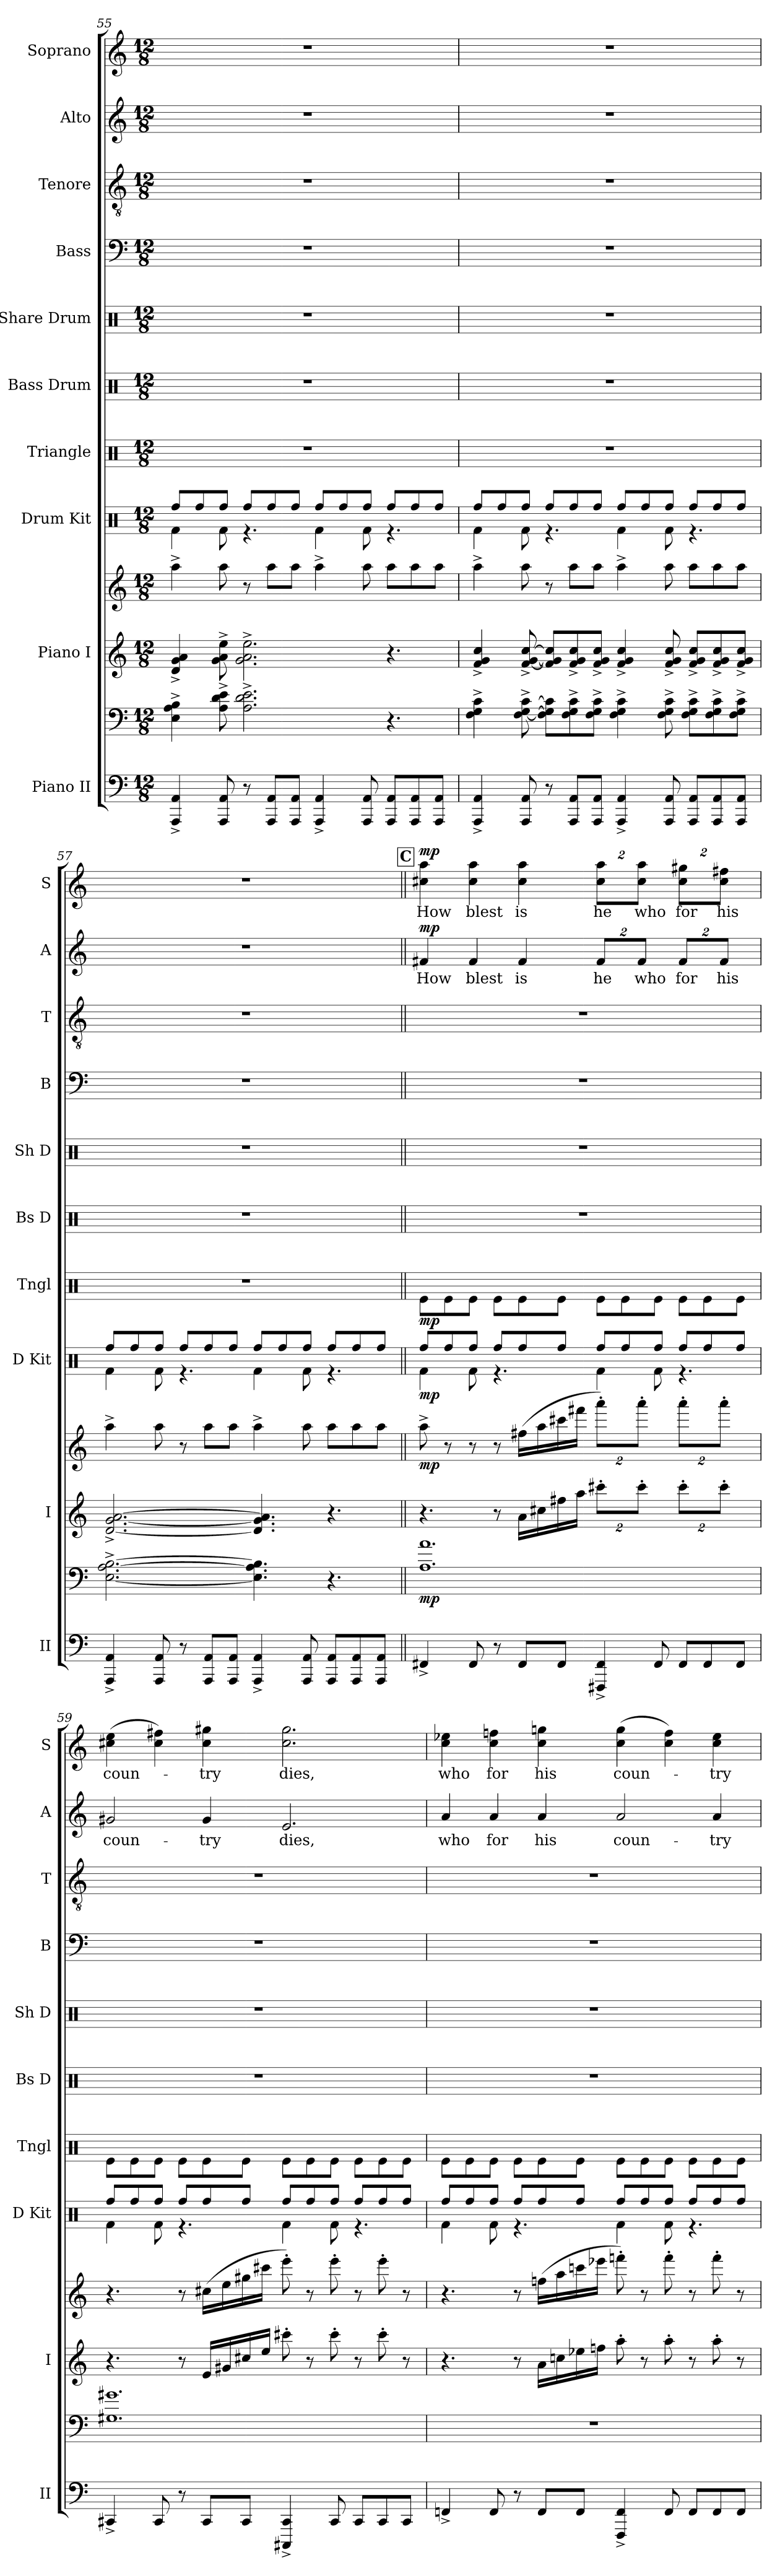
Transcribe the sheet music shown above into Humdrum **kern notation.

**kern	**kern	**dynam	**kern	**kern	**dynam	**kern	**dynam	**kern	**dynam	**kern	**kern	**kern	**kern	**kern	**text	**dynam	**kern	**text	**dynam
*part10	*part10	*part10	*part9	*part9	*part9	*part8	*part8	*part7	*part7	*part6	*part5	*part4	*part3	*part2	*part2	*part2	*part1	*part1	*part1
*staff12	*staff11	*staff11/12	*staff10	*staff9	*staff9/10	*staff8	*staff8	*staff7	*staff7	*staff6	*staff5	*staff4	*staff3	*staff2	*staff2	*staff2	*staff1	*staff1	*staff1
*I"Piano II	*	*	*I"Piano I	*	*	*I"Drum Kit	*	*I"Triangle	*	*I"Bass Drum	*I"Share Drum	*I"Bass	*I"Tenore	*I"Alto	*	*	*I"Soprano	*	*
*I'II	*	*	*I'I	*	*	*I'D Kit	*	*I'Tngl	*	*I'Bs D	*I'Sh D	*I'B	*I'T	*I'A	*	*	*I'S	*	*
!!LO:LB:g=z
*clefF4	*clefF4	*	*clefG2	*clefG2	*	*clefX	*	*clefX	*	*clefX	*clefX	*clefF4	*clefGv2	*clefG2	*	*	*clefG2	*	*
*k[]	*k[]	*	*k[]	*k[]	*	*k[]	*	*k[]	*	*k[]	*k[]	*k[]	*k[]	*k[]	*	*	*k[]	*	*
*M12/8	*M12/8	*	*M12/8	*M12/8	*	*M12/8	*	*M12/8	*	*M12/8	*M12/8	*M12/8	*M12/8	*M12/8	*	*	*M12/8	*	*
=55	=55	=55	=55	=55	=55	=55	=55	=55	=55	=55	=55	=55	=55	=55	=55	=55	=55	=55	=55
*	*	*	*	*	*	*^	*	*	*	*	*	*	*	*	*	*	*	*	*
4AAA/^ 4AA/^	4E\^ 4A\^ 4B\^	.	4d/^ 4g/^ 4a/^	4aa^\	.	8Rff/L	4Rf\	.	1.r	.	1.r	1.r	1.r	1.r	1.r	.	.	1.r	.	.
.	.	.	.	.	.	8Rff/	.	.	.	.	.	.	.	.	.	.	.	.	.	.
8AAA/ 8AA/	8A\^ 8d\^ 8e\^	.	8g\^ 8a\^ 8ee\^	8aa\	.	8Rff/J	8Rf\	.	.	.	.	.	.	.	.	.	.	.	.	.
8r	2.A\^ 2.d\^ 2.e\^	.	2.g\^ 2.a\^ 2.ee\^	8r	.	8Rff/L	4.r	.	.	.	.	.	.	.	.	.	.	.	.	.
8AAA/ 8AA/L	.	.	.	8aa\L	.	8Rff/	.	.	.	.	.	.	.	.	.	.	.	.	.	.
8AAA/ 8AA/J	.	.	.	8aa\J	.	8Rff/J	.	.	.	.	.	.	.	.	.	.	.	.	.	.
4AAA/^ 4AA/^	.	.	.	4aa^\	.	8Rff/L	4Rf\	.	.	.	.	.	.	.	.	.	.	.	.	.
.	.	.	.	.	.	8Rff/	.	.	.	.	.	.	.	.	.	.	.	.	.	.
8AAA/ 8AA/	.	.	.	8aa\	.	8Rff/J	8Rf\	.	.	.	.	.	.	.	.	.	.	.	.	.
8AAA/ 8AA/L	4.r	.	4.r	8aa\L	.	8Rff/L	4.r	.	.	.	.	.	.	.	.	.	.	.	.	.
8AAA/ 8AA/	.	.	.	8aa\	.	8Rff/	.	.	.	.	.	.	.	.	.	.	.	.	.	.
8AAA/ 8AA/J	.	.	.	8aa\J	.	8Rff/J	.	.	.	.	.	.	.	.	.	.	.	.	.	.
=56	=56	=56	=56	=56	=56	=56	=56	=56	=56	=56	=56	=56	=56	=56	=56	=56	=56	=56	=56	=56
4AAA/^ 4AA/^	4F\^ 4G\^ 4c\^	.	4f/^ 4g/^ 4cc/^	4aa^\	.	8Rff/L	4Rf\	.	1.r	.	1.r	1.r	1.r	1.r	1.r	.	.	1.r	.	.
.	.	.	.	.	.	8Rff/	.	.	.	.	.	.	.	.	.	.	.	.	.	.
8AAA/ 8AA/	[8F\^ [8G\^ [8c\^	.	[8f/^ [8g/^ [8cc/^	8aa\	.	8Rff/J	8Rf\	.	.	.	.	.	.	.	.	.	.	.	.	.
8r	8F\] 8G\] 8c\]L	.	8f/] 8g/] 8cc/]L	8r	.	8Rff/L	4.r	.	.	.	.	.	.	.	.	.	.	.	.	.
8AAA/ 8AA/L	8F\^ 8G\^ 8c\^	.	8f/^ 8g/^ 8cc/^	8aa\L	.	8Rff/	.	.	.	.	.	.	.	.	.	.	.	.	.	.
8AAA/ 8AA/J	8F\^ 8G\^ 8c\^J	.	8f/^ 8g/^ 8cc/^J	8aa\J	.	8Rff/J	.	.	.	.	.	.	.	.	.	.	.	.	.	.
4AAA/^ 4AA/^	4F\^ 4G\^ 4c\^	.	4f/^ 4g/^ 4cc/^	4aa^\	.	8Rff/L	4Rf\	.	.	.	.	.	.	.	.	.	.	.	.	.
.	.	.	.	.	.	8Rff/	.	.	.	.	.	.	.	.	.	.	.	.	.	.
8AAA/ 8AA/	8F\^ 8G\^ 8c\^	.	8f/^ 8g/^ 8cc/^	8aa\	.	8Rff/J	8Rf\	.	.	.	.	.	.	.	.	.	.	.	.	.
8AAA/ 8AA/L	8F\^ 8G\^ 8c\^L	.	8f/^ 8g/^ 8cc/^L	8aa\L	.	8Rff/L	4.r	.	.	.	.	.	.	.	.	.	.	.	.	.
8AAA/ 8AA/	8F\^ 8G\^ 8c\^	.	8f/^ 8g/^ 8cc/^	8aa\	.	8Rff/	.	.	.	.	.	.	.	.	.	.	.	.	.	.
8AAA/ 8AA/J	8F\^ 8G\^ 8c\^J	.	8f/^ 8g/^ 8cc/^J	8aa\J	.	8Rff/J	.	.	.	.	.	.	.	.	.	.	.	.	.	.
=57	=57	=57	=57	=57	=57	=57	=57	=57	=57	=57	=57	=57	=57	=57	=57	=57	=57	=57	=57	=57
4AAA/^ 4AA/^	[2.E\^ [2.A\^ [2.B\^	.	[2.d/^ [2.g/^ [2.a/^	4aa^\	.	8Rff/L	4Rf\	.	1.r	.	1.r	1.r	1.r	1.r	1.r	.	.	1.r	.	.
.	.	.	.	.	.	8Rff/	.	.	.	.	.	.	.	.	.	.	.	.	.	.
8AAA/ 8AA/	.	.	.	8aa\	.	8Rff/J	8Rf\	.	.	.	.	.	.	.	.	.	.	.	.	.
8r	.	.	.	8r	.	8Rff/L	4.r	.	.	.	.	.	.	.	.	.	.	.	.	.
8AAA/ 8AA/L	.	.	.	8aa\L	.	8Rff/	.	.	.	.	.	.	.	.	.	.	.	.	.	.
8AAA/ 8AA/J	.	.	.	8aa\J	.	8Rff/J	.	.	.	.	.	.	.	.	.	.	.	.	.	.
4AAA/^ 4AA/^	4.E\] 4.A\] 4.B\]	.	4.d/] 4.g/] 4.a/]	4aa^\	.	8Rff/L	4Rf\	.	.	.	.	.	.	.	.	.	.	.	.	.
.	.	.	.	.	.	8Rff/	.	.	.	.	.	.	.	.	.	.	.	.	.	.
8AAA/ 8AA/	.	.	.	8aa\	.	8Rff/J	8Rf\	.	.	.	.	.	.	.	.	.	.	.	.	.
8AAA/ 8AA/L	4.r	.	4.r	8aa\L	.	8Rff/L	4.r	.	.	.	.	.	.	.	.	.	.	.	.	.
8AAA/ 8AA/	.	.	.	8aa\	.	8Rff/	.	.	.	.	.	.	.	.	.	.	.	.	.	.
8AAA/ 8AA/J	.	.	.	8aa\J	.	8Rff/J	.	.	.	.	.	.	.	.	.	.	.	.	.	.
!!LO:PB:g=z
!!LO:REH:place=s1:a:B:fs=14:t=C
=58||	=58||	=58||	=58||	=58||	=58||	=58||	=58||	=58||	=58||	=58||	=58||	=58||	=58||	=58||	=58||	=58||	=58||	=58||	=58||	=58||
!	!	!LO:DY:b	!	!	!LO:DY:b	!	!	!LO:DY:b	!	!LO:DY:b	!	!	!	!	!	!LO:LY:b	!LO:DY:a	!	!LO:LY:b	!LO:DY:a
4FF#X^/	1.A 1.a	mp	4.r	8aa^\	mp	8Rff/L	4Rf\	mp	8Re\L	mp	1.r	1.r	1.r	1.r	4f#X/	How	mp	4cc#X\ 4aa\	How	mp
.	.	.	.	8r	.	8Rff/	.	.	8Re\	.	.	.	.	.	.	.	.	.	.	.
!	!	!	!	!	!	!	!	!	!	!	!	!	!	!	!	!LO:LY:b	!	!	!LO:LY:b	!
8FF#/	.	.	.	8r	.	8Rff/J	8Rf\	.	8Re\J	.	.	.	.	.	4f#/	blest	.	4cc#\ 4aa\	blest	.
8r	.	.	8r	8r	.	8Rff/L	4.r	.	8Re\L	.	.	.	.	.	.	.	.	.	.	.
!	!	!	!	!	!	!	!	!	!	!	!	!	!	!	!	!LO:LY:b	!	!	!LO:LY:b	!
8FF#/L	.	.	16a\LL	(>16ff#X\LL	.	8Rff/	.	.	8Re\	.	.	.	.	.	4f#/	is	.	4cc#\ 4aa\	is	.
.	.	.	16cc#X\	16aa\	.	.	.	.	.	.	.	.	.	.	.	.	.	.	.	.
8FF#/J	.	.	16ff#X\	16ccc#X\	.	8Rff/J	.	.	8Re\J	.	.	.	.	.	.	.	.	.	.	.
.	.	.	16aa\JJ	16fff#X\JJ	.	.	.	.	.	.	.	.	.	.	.	.	.	.	.	.
*	*	*	*Xbrackettup	*Xbrackettup	*	*	*	*	*	*	*	*	*	*	*Xbrackettup	*	*	*	*	*
!	!	!	!	!	!	!	!	!	!	!	!	!	!	!	!	!LO:LY:b	!	!	!	!
*	*	*	*	*	*	*	*	*	*	*	*	*	*	*	*	*	*	*Xbrackettup	*	*
!	!	!	!	!	!	!	!	!	!	!	!	!	!	!	!	!	!	!	!LO:LY:b	!
4FFF#X/^ 4FF#/^	.	.	16%3ccc#X'\L	16%3aaa'\L)	.	8Rff/L	4Rf\	.	8Re\L	.	.	.	.	.	16%3f#/L	he	.	16%3cc#\ 16%3aa\L	he	.
.	.	.	.	.	.	8Rff/	.	.	8Re\	.	.	.	.	.	.	.	.	.	.	.
!	!	!	!	!	!	!	!	!	!	!	!	!	!	!	!	!LO:LY:b	!	!	!LO:LY:b	!
.	.	.	16%3ccc#'\J	16%3aaa'\J	.	.	.	.	.	.	.	.	.	.	16%3f#/J	who	.	16%3cc#\ 16%3aa\J	who	.
8FF#/	.	.	.	.	.	8Rff/J	8Rf\	.	8Re\J	.	.	.	.	.	.	.	.	.	.	.
!	!	!	!	!	!	!	!	!	!	!	!	!	!	!	!	!LO:LY:b	!	!	!LO:LY:b	!
8FF#/L	.	.	16%3ccc#'\L	16%3aaa'\L	.	8Rff/L	4.r	.	8Re\L	.	.	.	.	.	16%3f#/L	for	.	16%3cc#\ 16%3gg#X\L	for	.
8FF#/	.	.	.	.	.	8Rff/	.	.	8Re\	.	.	.	.	.	.	.	.	.	.	.
!	!	!	!	!	!	!	!	!	!	!	!	!	!	!	!	!LO:LY:b	!	!	!LO:LY:b	!
.	.	.	16%3ccc#'\J	16%3aaa'\J	.	.	.	.	.	.	.	.	.	.	16%3f#/J	his	.	16%3cc#\ 16%3ff#X\J	his	.
8FF#/J	.	.	.	.	.	8Rff/J	.	.	8Re\J	.	.	.	.	.	.	.	.	.	.	.
=59	=59	=59	=59	=59	=59	=59	=59	=59	=59	=59	=59	=59	=59	=59	=59	=59	=59	=59	=59	=59
!	!	!	!	!	!	!	!	!	!	!	!	!	!	!	!	!LO:LY:b	!	!	!LO:LY:b	!
4CC#X^/	1.G#X 1.g#X	.	4.r	4.r	.	8Rff/L	4Rf\	.	8Re\L	.	1.r	1.r	1.r	1.r	2g#X/	coun-	.	(>4cc#X\ 4ee\	coun-	.
.	.	.	.	.	.	8Rff/	.	.	8Re\	.	.	.	.	.	.	.	.	.	.	.
8CC#/	.	.	.	.	.	8Rff/J	8Rf\	.	8Re\J	.	.	.	.	.	.	.	.	4cc#\ 4ff#X\)	.	.
8r	.	.	8r	8r	.	8Rff/L	4.r	.	8Re\L	.	.	.	.	.	.	.	.	.	.	.
!	!	!	!	!	!	!	!	!	!	!	!	!	!	!	!	!LO:LY:b	!	!	!LO:LY:b	!
8CC#/L	.	.	16e/LL	(>16cc#X\LL	.	8Rff/	.	.	8Re\	.	.	.	.	.	4g#/	-try	.	4cc#\ 4gg#X\	-try	.
.	.	.	16g#X/	16ee\	.	.	.	.	.	.	.	.	.	.	.	.	.	.	.	.
8CC#/J	.	.	16cc#X/	16gg#X\	.	8Rff/J	.	.	8Re\J	.	.	.	.	.	.	.	.	.	.	.
.	.	.	16ee/JJ	16ccc#X\JJ	.	.	.	.	.	.	.	.	.	.	.	.	.	.	.	.
!	!	!	!	!	!	!	!	!	!	!	!	!	!	!	!	!LO:LY:b	!	!	!LO:LY:b	!
4CCC#X/^ 4CC#/^	.	.	8ccc#X'\	8eee'\)	.	8Rff/L	4Rf\	.	8Re\L	.	.	.	.	.	2.e/	dies,	.	2.cc#\ 2.gg#\	dies,	.
.	.	.	8r	8r	.	8Rff/	.	.	8Re\	.	.	.	.	.	.	.	.	.	.	.
8CC#/	.	.	8ccc#'\	8eee'\	.	8Rff/J	8Rf\	.	8Re\J	.	.	.	.	.	.	.	.	.	.	.
8CC#/L	.	.	8r	8r	.	8Rff/L	4.r	.	8Re\L	.	.	.	.	.	.	.	.	.	.	.
8CC#/	.	.	8ccc#'\	8eee'\	.	8Rff/	.	.	8Re\	.	.	.	.	.	.	.	.	.	.	.
8CC#/J	.	.	8r	8r	.	8Rff/J	.	.	8Re\J	.	.	.	.	.	.	.	.	.	.	.
!!LO:LB:g=z
=60	=60	=60	=60	=60	=60	=60	=60	=60	=60	=60	=60	=60	=60	=60	=60	=60	=60	=60	=60	=60
!	!	!	!	!	!	!	!	!	!	!	!	!	!	!	!	!LO:LY:b	!	!	!LO:LY:b	!
4FFn^/	1.r	.	4.r	4.r	.	8Rff/L	4Rf\	.	8Re\L	.	1.r	1.r	1.r	1.r	4a/	who	.	4cc\ 4ee-X\	who	.
.	.	.	.	.	.	8Rff/	.	.	8Re\	.	.	.	.	.	.	.	.	.	.	.
!	!	!	!	!	!	!	!	!	!	!	!	!	!	!	!	!LO:LY:b	!	!	!LO:LY:b	!
8FF/	.	.	.	.	.	8Rff/J	8Rf\	.	8Re\J	.	.	.	.	.	4a/	for	.	4cc\ 4ffn\	for	.
8r	.	.	8r	8r	.	8Rff/L	4.r	.	8Re\L	.	.	.	.	.	.	.	.	.	.	.
!	!	!	!	!	!	!	!	!	!	!	!	!	!	!	!	!LO:LY:b	!	!	!LO:LY:b	!
8FF/L	.	.	16a\LL	(>16ffn\LL	.	8Rff/	.	.	8Re\	.	.	.	.	.	4a/	his	.	4cc\ 4ggn\	his	.
.	.	.	16ccn\	16aa\	.	.	.	.	.	.	.	.	.	.	.	.	.	.	.	.
8FF/J	.	.	16ee-X\	16cccn\	.	8Rff/J	.	.	8Re\J	.	.	.	.	.	.	.	.	.	.	.
.	.	.	16ffn\JJ	16eee-X\JJ	.	.	.	.	.	.	.	.	.	.	.	.	.	.	.	.
!	!	!	!	!	!	!	!	!	!	!	!	!	!	!	!	!LO:LY:b	!	!	!LO:LY:b	!
4FFF/^ 4FF/^	.	.	8aa'\	8fffn'\)	.	8Rff/L	4Rf\	.	8Re\L	.	.	.	.	.	2a/	coun-	.	(>4cc\ 4gg\	coun-	.
.	.	.	8r	8r	.	8Rff/	.	.	8Re\	.	.	.	.	.	.	.	.	.	.	.
8FF/	.	.	8aa'\	8fff'\	.	8Rff/J	8Rf\	.	8Re\J	.	.	.	.	.	.	.	.	4cc\ 4ff\)	.	.
8FF/L	.	.	8r	8r	.	8Rff/L	4.r	.	8Re\L	.	.	.	.	.	.	.	.	.	.	.
!	!	!	!	!	!	!	!	!	!	!	!	!	!	!	!	!LO:LY:b	!	!	!LO:LY:b	!
8FF/	.	.	8aa'\	8fff'\	.	8Rff/	.	.	8Re\	.	.	.	.	.	4a/	-try	.	4cc\ 4ee-\	-try	.
8FF/J	.	.	8r	8r	.	8Rff/J	.	.	8Re\J	.	.	.	.	.	.	.	.	.	.	.
*	*	*	*	*	*	*v	*v	*	*	*	*	*	*	*	*	*	*	*	*	*
=	=	=	=	=	=	=	=	=	=	=	=	=	=	=	=	=	=	=	=
*-	*-	*-	*-	*-	*-	*-	*-	*-	*-	*-	*-	*-	*-	*-	*-	*-	*-	*-	*-
